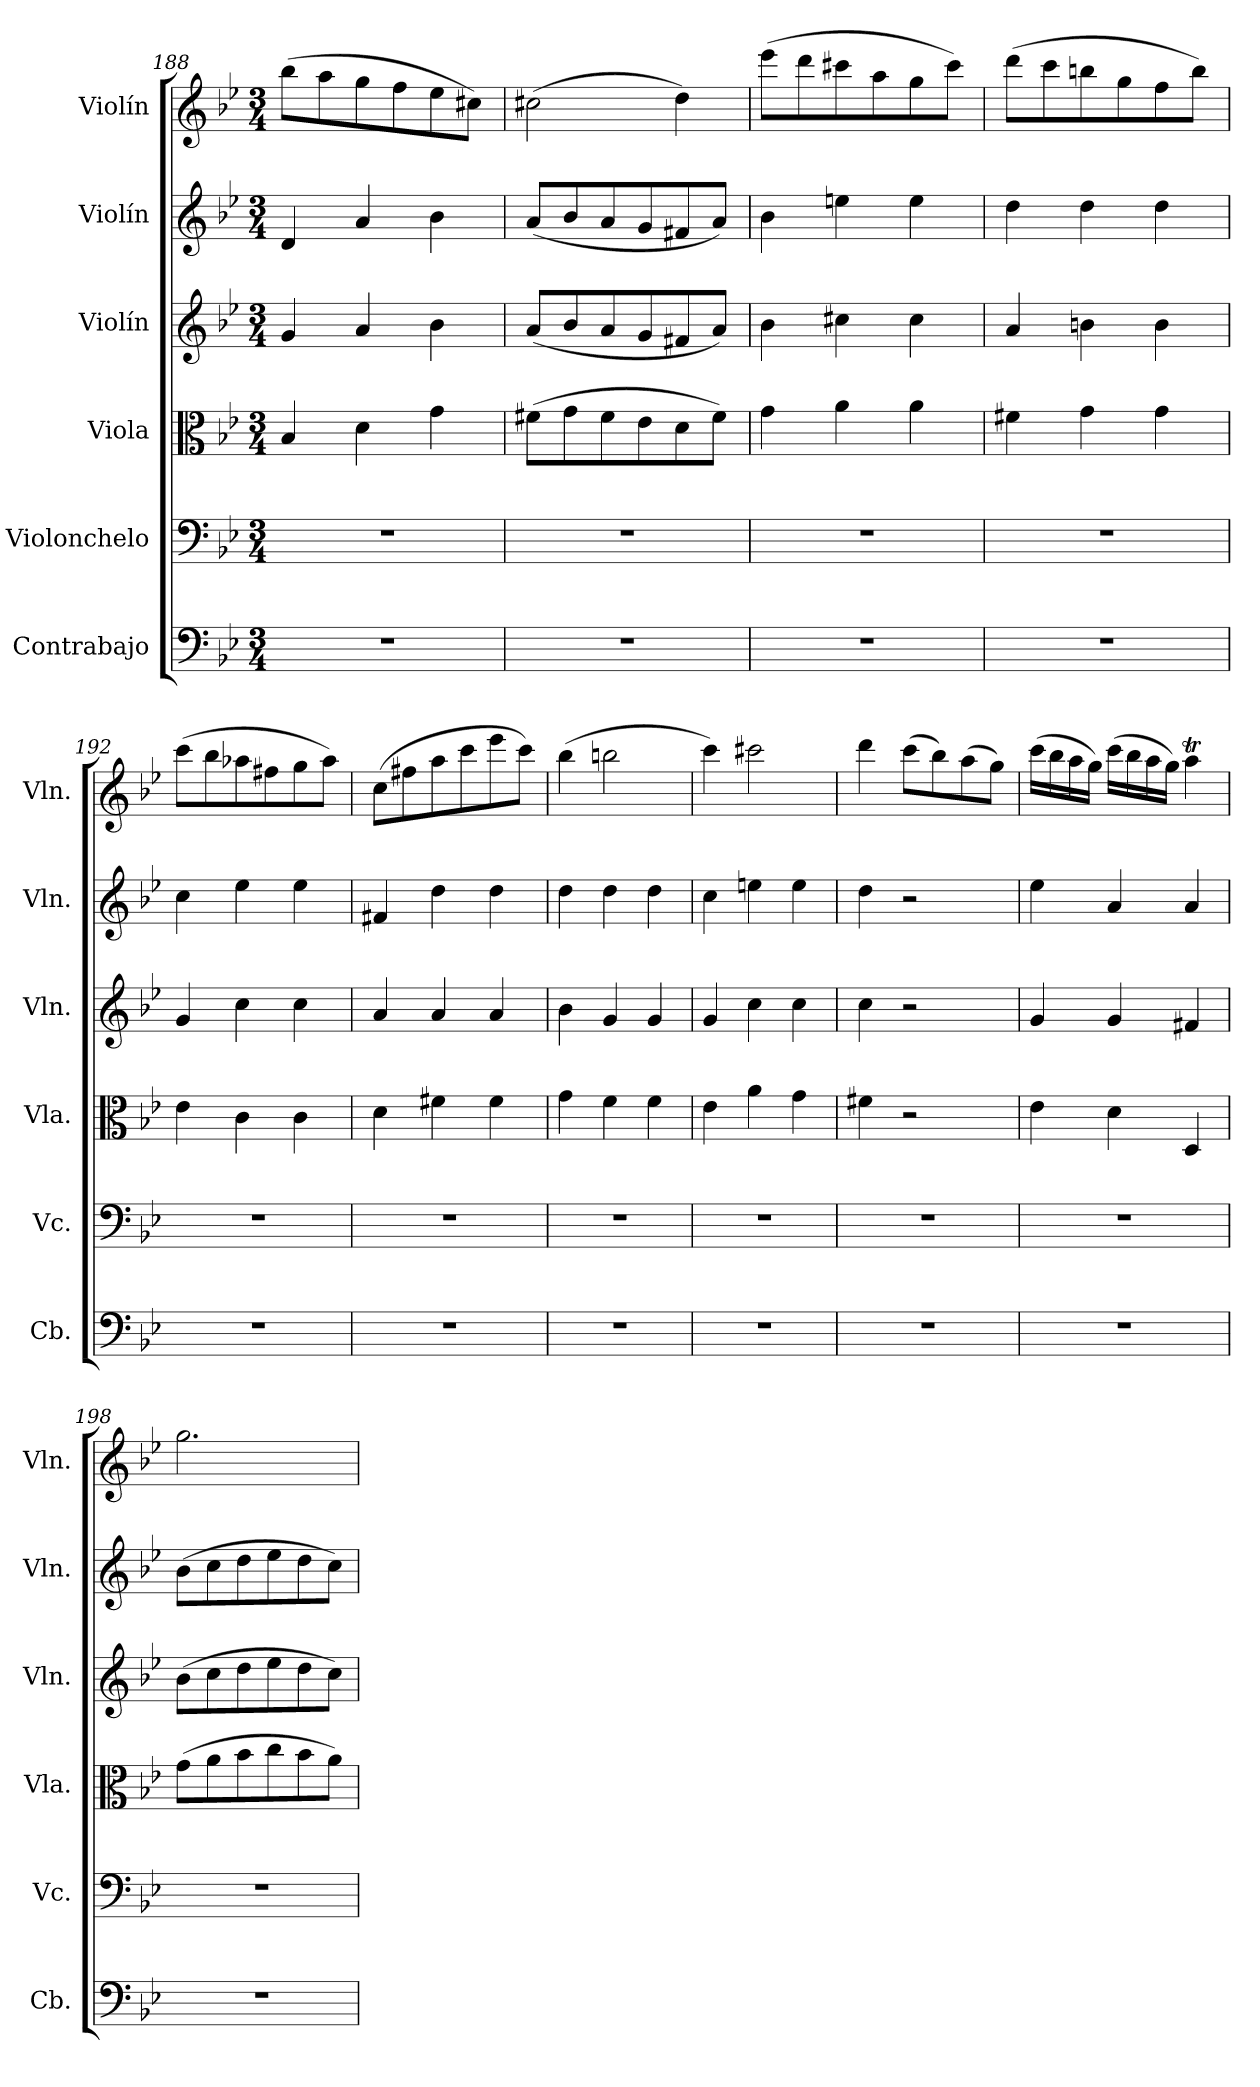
**kern	**kern	**kern	**kern	**kern	**kern
*part6	*part5	*part4	*part3	*part2	*part1
*staff6	*staff5	*staff4	*staff3	*staff2	*staff1
*I"Contrabajo	*I"Violonchelo	*I"Viola	*I"Violín	*I"Violín	*I"Violín
*I'Cb.	*I'Vc.	*I'Vla.	*I'Vln.	*I'Vln.	*I'Vln.
*clefF4	*clefF4	*clefC3	*clefG2	*clefG2	*clefG2
*ITrd7c12	*	*	*	*	*
*k[b-e-]	*k[b-e-]	*k[b-e-]	*k[b-e-]	*k[b-e-]	*k[b-e-]
*M3/4	*M3/4	*M3/4	*M3/4	*M3/4	*M3/4
=188	=188	=188	=188	=188	=188
2.r	2.r	4B-/	4g/	4d/	(>8bb-\L
.	.	.	.	.	8aa\
.	.	4d\	4a/	4a/	8gg\
.	.	.	.	.	8ff\
.	.	4g\	4b-\	4b-\	8ee-\
.	.	.	.	.	8cc#X\J)
!!LO:LB:g=z
=189	=189	=189	=189	=189	=189
2.r	2.r	(>8f#X\L	(<8a/L	(<8a/L	(>2cc#X\
.	.	8g\	8b-/	8b-/	.
.	.	8f#\	8a/	8a/	.
.	.	8e-\	8g/	8g/	.
.	.	8d\	8f#X/	8f#X/	4dd\)
.	.	8f#\J)	8a/J)	8a/J)	.
=190	=190	=190	=190	=190	=190
2.r	2.r	4g\	4b-\	4b-\	(>8eee-\L
.	.	.	.	.	8ddd\
.	.	4a\	4cc#X\	4een\	8ccc#X\
.	.	.	.	.	8aa\
.	.	4a\	4cc#\	4ee\	8gg\
.	.	.	.	.	8ccc#\J)
=191	=191	=191	=191	=191	=191
2.r	2.r	4f#X\	4a/	4dd\	(>8ddd\L
.	.	.	.	.	8ccc\
.	.	4g\	4bn\	4dd\	8bbn\
.	.	.	.	.	8gg\
.	.	4g\	4b\	4dd\	8ff\
.	.	.	.	.	8bb\J)
=192	=192	=192	=192	=192	=192
2.r	2.r	4e-\	4g/	4cc\	(>8ccc\L
.	.	.	.	.	8bb-\
.	.	4c\	4cc\	4ee-\	8aa-X\
.	.	.	.	.	8ff#X\
.	.	4c\	4cc\	4ee-\	8gg\
.	.	.	.	.	8aa-\J)
=193	=193	=193	=193	=193	=193
2.r	2.r	4d\	4a/	4f#X/	(>8cc\L
.	.	.	.	.	8ff#X\
.	.	4f#X\	4a/	4dd\	8aa\
.	.	.	.	.	8ccc\
.	.	4f#\	4a/	4dd\	8eee-\
.	.	.	.	.	8ccc\J)
!!LO:PB:g=z
=194	=194	=194	=194	=194	=194
2.r	2.r	4g\	4b-\	4dd\	(>4bb-\
.	.	4f\	4g/	4dd\	2bbn\
.	.	4f\	4g/	4dd\	.
=195	=195	=195	=195	=195	=195
2.r	2.r	4e-\	4g/	4cc\	4ccc\)
.	.	4a\	4cc\	4een\	2ccc#X\
.	.	4g\	4cc\	4ee\	.
=196	=196	=196	=196	=196	=196
2.r	2.r	4f#X\	4cc\	4dd\	4ddd\
.	.	2r	2r	2r	(>8ccc\L
.	.	.	.	.	8bb-\)
.	.	.	.	.	(>8aa\
.	.	.	.	.	8gg\J)
=197	=197	=197	=197	=197	=197
2.r	2.r	4e-\	4g/	4ee-\	(>16ccc\LL
.	.	.	.	.	16bb-\
.	.	.	.	.	16aa\
.	.	.	.	.	16gg\JJ)
.	.	4d\	4g/	4a/	(>16ccc\LL
.	.	.	.	.	16bb-\
.	.	.	.	.	16aa\
.	.	.	.	.	16gg\JJ)
.	.	4D/	4f#X/	4a/	4aat\
=198	=198	=198	=198	=198	=198
2.r	2.r	(>8g\L	(>8b-\L	(>8b-\L	2.gg\
.	.	8a\	8cc\	8cc\	.
.	.	8b-\	8dd\	8dd\	.
.	.	8cc\	8ee-\	8ee-\	.
.	.	8b-\	8dd\	8dd\	.
.	.	8a\J)	8cc\J)	8cc\J)	.
=	=	=	=	=	=
*-	*-	*-	*-	*-	*-
